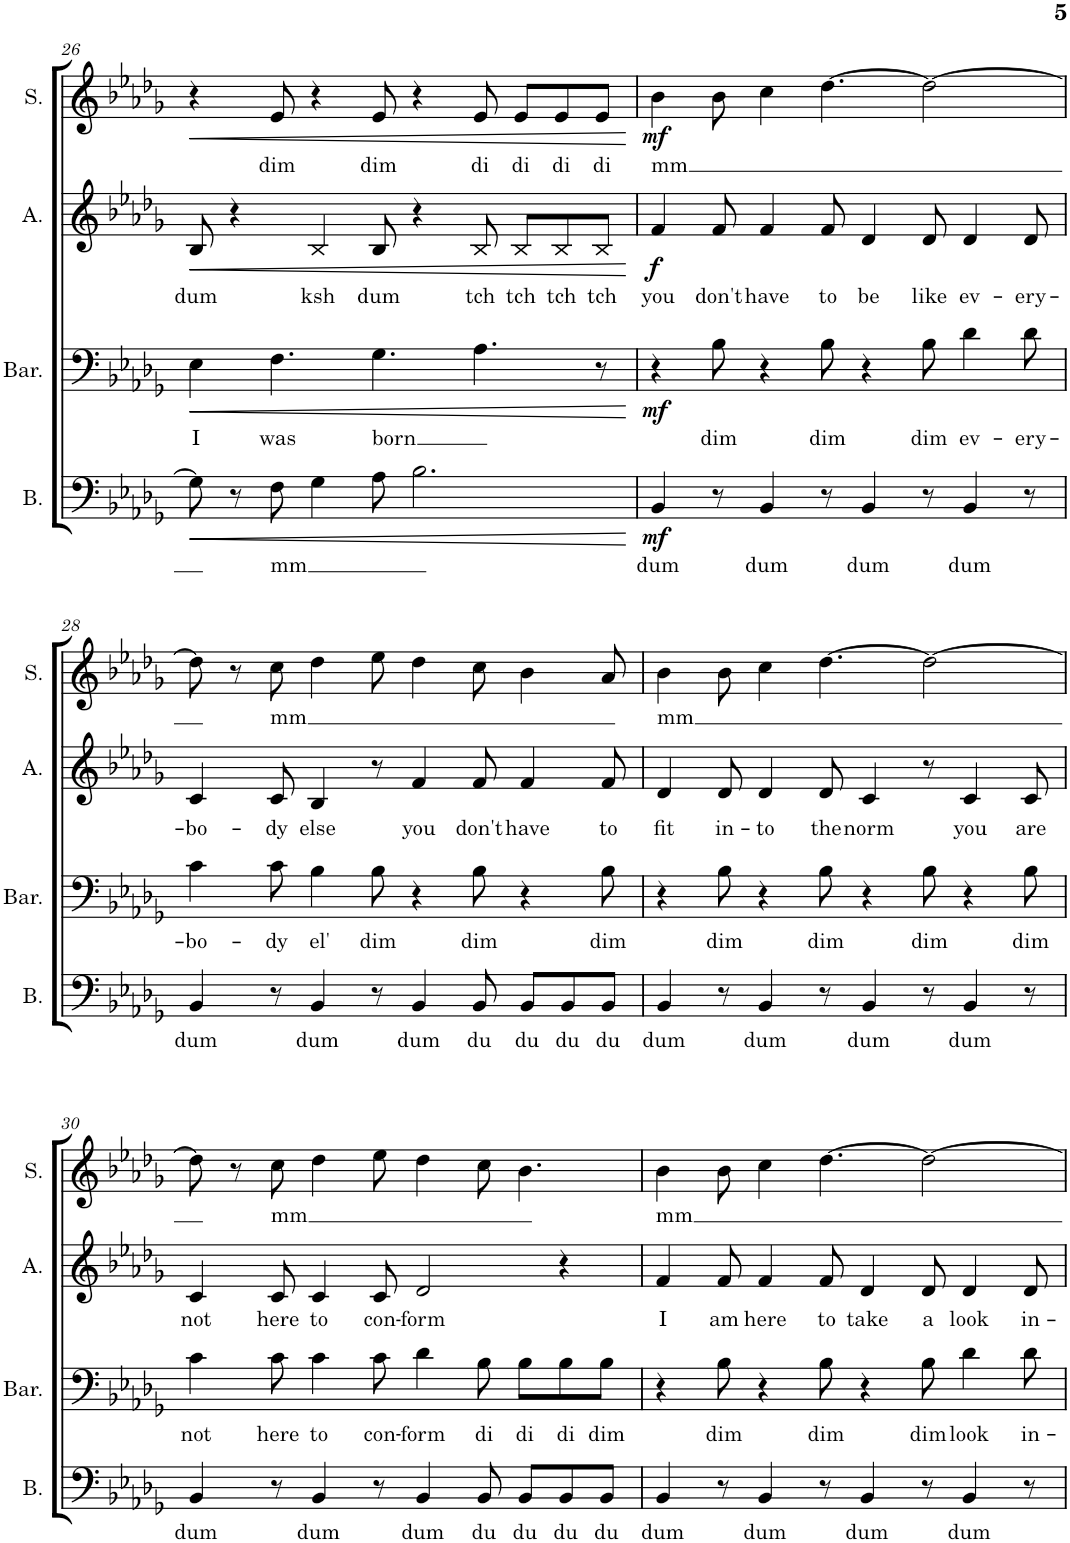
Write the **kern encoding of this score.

**kern	**text	**dynam	**kern	**text	**dynam	**kern	**text	**dynam	**kern	**text	**dynam
*part4	*part4	*part4	*part3	*part3	*part3	*part2	*part2	*part2	*part1	*part1	*part1
*staff4	*staff4	*staff4	*staff3	*staff3	*staff3	*staff2	*staff2	*staff2	*staff1	*staff1	*staff1
*I"Bass	*	*	*I"Baritone	*	*	*I"Alto	*	*	*I"Soprano	*	*
*I'B.	*	*	*I'Bar.	*	*	*I'A.	*	*	*I'S.	*	*
!!LO:PB:g=z
*clefF4	*	*	*clefF4	*	*	*clefG2	*	*	*clefG2	*	*
*k[b-e-a-d-g-]	*	*	*k[b-e-a-d-g-]	*	*	*k[b-e-a-d-g-]	*	*	*k[b-e-a-d-g-]	*	*
*M12/8	*	*	*M12/8	*	*	*M12/8	*	*	*M12/8	*	*
=26	=26	=26	=26	=26	=26	=26	=26	=26	=26	=26	=26
!	!	!LO:HP:b	!	!LO:LY:b	!LO:HP:b	!	!LO:LY:b	!LO:HP:b	!	!	!LO:HP:b
8G-\]	.	<	4E-\	I	<	8B-/	dum	<	4r	.	<
8r	.	.	.	.	.	4r	.	.	.	.	.
!	!LO:LY:b	!	!	!LO:LY:b	!	!	!	!	!	!LO:LY:b	!
8F\	mm	.	4.F\	was	.	.	.	.	8e-/	dim	.
!	!	!	!	!	!	!	!LO:LY:b	!	!	!	!
4G-\	.	.	.	.	.	4B-/	ksh	.	4r	.	.
!	!	!	!	!LO:LY:b	!	!	!LO:LY:b	!	!	!LO:LY:b	!
8A-\	.	.	4.G-\	born	.	8B-/	dum	.	8e-/	dim	.
2.B-\	.	.	.	.	.	4r	.	.	4r	.	.
!	!	!	!	!	!	!	!LO:LY:b	!	!	!LO:LY:b	!
.	.	.	4.A-\	.	.	8B-/	tch	.	8e-/	di	.
!	!	!	!	!	!	!	!LO:LY:b	!	!	!LO:LY:b	!
.	.	.	.	.	.	8B-/L	tch	.	8e-/L	di	.
!	!	!	!	!	!	!	!LO:LY:b	!	!	!LO:LY:b	!
.	.	.	.	.	.	8B-/	tch	.	8e-/	di	.
!	!	!	!	!	!	!	!LO:LY:b	!	!	!LO:LY:b	!
.	.	.	8r	.	.	8B-/J	tch	.	8e-/J	di	.
.	.	[	.	.	[	.	.	[	.	.	[
=27	=27	=27	=27	=27	=27	=27	=27	=27	=27	=27	=27
!	!LO:LY:b	!LO:DY:b	!	!	!LO:DY:b	!	!LO:LY:b	!LO:DY:b	!	!LO:LY:b	!LO:DY:b
4BB-/	dum	mf	4r	.	mf	4f/	you	f	4b-\	mm	mf
!	!	!	!	!LO:LY:b	!	!	!LO:LY:b	!	!	!	!
8r	.	.	8B-\	dim	.	8f/	don't	.	8b-\	.	.
!	!LO:LY:b	!	!	!	!	!	!LO:LY:b	!	!	!	!
4BB-/	dum	.	4r	.	.	4f/	have	.	4cc\	.	.
!	!	!	!	!LO:LY:b	!	!	!LO:LY:b	!	!	!	!
8r	.	.	8B-\	dim	.	8f/	to	.	[4.dd-\	.	.
!	!LO:LY:b	!	!	!	!	!	!LO:LY:b	!	!	!	!
4BB-/	dum	.	4r	.	.	4d-/	be	.	.	.	.
!	!	!	!	!LO:LY:b	!	!	!LO:LY:b	!	!	!	!
8r	.	.	8B-\	dim	.	8d-/	like	.	2dd-\_	.	.
!	!LO:LY:b	!	!	!LO:LY:b	!	!	!LO:LY:b	!	!	!	!
4BB-/	dum	.	4d-\	ev-	.	4d-/	ev-	.	.	.	.
!	!	!	!	!LO:LY:b	!	!	!LO:LY:b	!	!	!	!
8r	.	.	8d-\	-ery-	.	8d-/	-ery-	.	.	.	.
!!LO:LB:g=z
=28	=28	=28	=28	=28	=28	=28	=28	=28	=28	=28	=28
!	!LO:LY:b	!	!	!LO:LY:b	!	!	!LO:LY:b	!	!	!	!
4BB-/	dum	.	4c\	bo-	.	4c/	bo-	.	8dd-\]	.	.
.	.	.	.	.	.	.	.	.	8r	.	.
!	!	!	!	!LO:LY:b	!	!	!LO:LY:b	!	!	!LO:LY:b	!
8r	.	.	8c\	-dy	.	8c/	-dy	.	8cc\	mm	.
!	!LO:LY:b	!	!	!LO:LY:b	!	!	!LO:LY:b	!	!	!	!
4BB-/	dum	.	4B-\	el'	.	4B-/	else	.	4dd-\	.	.
!	!	!	!	!LO:LY:b	!	!	!	!	!	!	!
8r	.	.	8B-\	dim	.	8r	.	.	8ee-\	.	.
!	!LO:LY:b	!	!	!	!	!	!LO:LY:b	!	!	!	!
4BB-/	dum	.	4r	.	.	4f/	you	.	4dd-\	.	.
!	!LO:LY:b	!	!	!LO:LY:b	!	!	!LO:LY:b	!	!	!	!
8BB-/	du	.	8B-\	dim	.	8f/	don't	.	8cc\	.	.
!	!LO:LY:b	!	!	!	!	!	!LO:LY:b	!	!	!	!
8BB-/L	du	.	4r	.	.	4f/	have	.	4b-\	.	.
!	!LO:LY:b	!	!	!	!	!	!	!	!	!	!
8BB-/	du	.	.	.	.	.	.	.	.	.	.
!	!LO:LY:b	!	!	!LO:LY:b	!	!	!LO:LY:b	!	!	!	!
8BB-/J	du	.	8B-\	dim	.	8f/	to	.	8a-/	.	.
=29	=29	=29	=29	=29	=29	=29	=29	=29	=29	=29	=29
!	!LO:LY:b	!	!	!	!	!	!LO:LY:b	!	!	!LO:LY:b	!
4BB-/	dum	.	4r	.	.	4d-/	fit	.	4b-\	mm	.
!	!	!	!	!LO:LY:b	!	!	!LO:LY:b	!	!	!	!
8r	.	.	8B-\	dim	.	8d-/	in-	.	8b-\	.	.
!	!LO:LY:b	!	!	!	!	!	!LO:LY:b	!	!	!	!
4BB-/	dum	.	4r	.	.	4d-/	-to	.	4cc\	.	.
!	!	!	!	!LO:LY:b	!	!	!LO:LY:b	!	!	!	!
8r	.	.	8B-\	dim	.	8d-/	the	.	[4.dd-\	.	.
!	!LO:LY:b	!	!	!	!	!	!LO:LY:b	!	!	!	!
4BB-/	dum	.	4r	.	.	4c/	norm	.	.	.	.
!	!	!	!	!LO:LY:b	!	!	!	!	!	!	!
8r	.	.	8B-\	dim	.	8r	.	.	2dd-\_	.	.
!	!LO:LY:b	!	!	!	!	!	!LO:LY:b	!	!	!	!
4BB-/	dum	.	4r	.	.	4c/	you	.	.	.	.
!	!	!	!	!LO:LY:b	!	!	!LO:LY:b	!	!	!	!
8r	.	.	8B-\	dim	.	8c/	are	.	.	.	.
!!LO:LB:g=z
=30	=30	=30	=30	=30	=30	=30	=30	=30	=30	=30	=30
!	!LO:LY:b	!	!	!LO:LY:b	!	!	!LO:LY:b	!	!	!	!
4BB-/	dum	.	4c\	not	.	4c/	not	.	8dd-\]	.	.
.	.	.	.	.	.	.	.	.	8r	.	.
!	!	!	!	!LO:LY:b	!	!	!LO:LY:b	!	!	!LO:LY:b	!
8r	.	.	8c\	here	.	8c/	here	.	8cc\	mm	.
!	!LO:LY:b	!	!	!LO:LY:b	!	!	!LO:LY:b	!	!	!	!
4BB-/	dum	.	4c\	to	.	4c/	to	.	4dd-\	.	.
!	!	!	!	!LO:LY:b	!	!	!LO:LY:b	!	!	!	!
8r	.	.	8c\	con-	.	8c/	con-	.	8ee-\	.	.
!	!LO:LY:b	!	!	!LO:LY:b	!	!	!LO:LY:b	!	!	!	!
4BB-/	dum	.	4d-\	-form	.	2d-/	-form	.	4dd-\	.	.
!	!LO:LY:b	!	!	!LO:LY:b	!	!	!	!	!	!	!
8BB-/	du	.	8B-\	di	.	.	.	.	8cc\	.	.
!	!LO:LY:b	!	!	!LO:LY:b	!	!	!	!	!	!	!
8BB-/L	du	.	8B-\L	di	.	.	.	.	4.b-\	.	.
!	!LO:LY:b	!	!	!LO:LY:b	!	!	!	!	!	!	!
8BB-/	du	.	8B-\	di	.	4r	.	.	.	.	.
!	!LO:LY:b	!	!	!LO:LY:b	!	!	!	!	!	!	!
8BB-/J	du	.	8B-\J	dim	.	.	.	.	.	.	.
=31	=31	=31	=31	=31	=31	=31	=31	=31	=31	=31	=31
!	!LO:LY:b	!	!	!	!	!	!LO:LY:b	!	!	!LO:LY:b	!
4BB-/	dum	.	4r	.	.	4f/	I	.	4b-\	mm	.
!	!	!	!	!LO:LY:b	!	!	!LO:LY:b	!	!	!	!
8r	.	.	8B-\	dim	.	8f/	am	.	8b-\	.	.
!	!LO:LY:b	!	!	!	!	!	!LO:LY:b	!	!	!	!
4BB-/	dum	.	4r	.	.	4f/	here	.	4cc\	.	.
!	!	!	!	!LO:LY:b	!	!	!LO:LY:b	!	!	!	!
8r	.	.	8B-\	dim	.	8f/	to	.	[4.dd-\	.	.
!	!LO:LY:b	!	!	!	!	!	!LO:LY:b	!	!	!	!
4BB-/	dum	.	4r	.	.	4d-/	take	.	.	.	.
!	!	!	!	!LO:LY:b	!	!	!LO:LY:b	!	!	!	!
8r	.	.	8B-\	dim	.	8d-/	a	.	2dd-\_	.	.
!	!LO:LY:b	!	!	!LO:LY:b	!	!	!LO:LY:b	!	!	!	!
4BB-/	dum	.	4d-\	look	.	4d-/	look	.	.	.	.
!	!	!	!	!LO:LY:b	!	!	!LO:LY:b	!	!	!	!
8r	.	.	8d-\	in-	.	8d-/	in-	.	.	.	.
=	=	=	=	=	=	=	=	=	=	=	=
*-	*-	*-	*-	*-	*-	*-	*-	*-	*-	*-	*-
